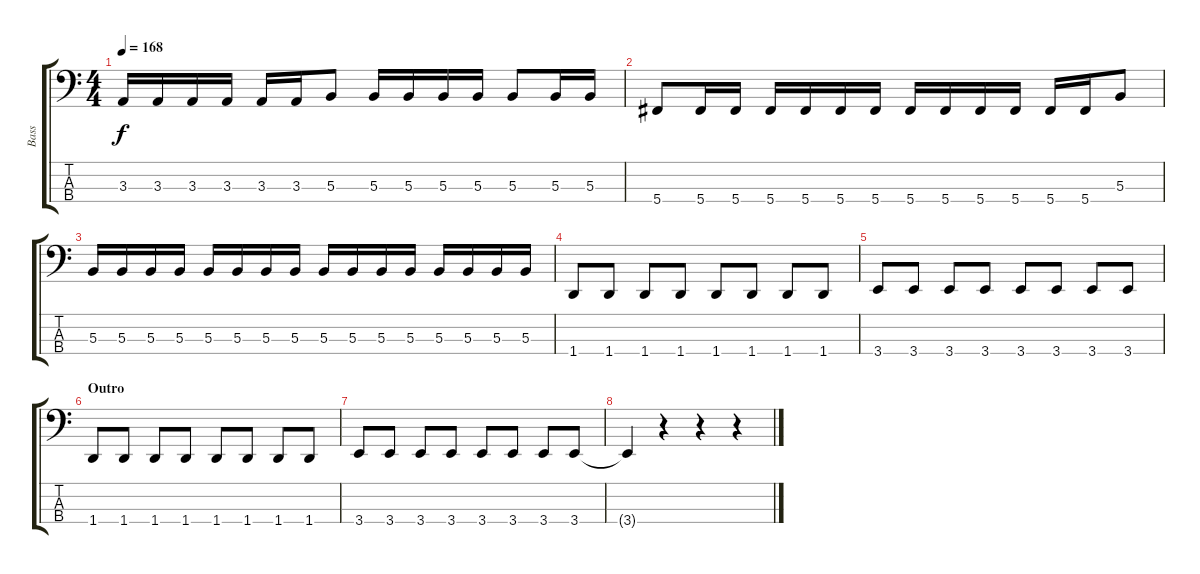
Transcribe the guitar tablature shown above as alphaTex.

\track ("Bass" "Bass") {instrument electricbassfinger}
\staff {score tabs}
\tuning (E2 B1 Gb1 Db1) {hide}
\ts (4 4)
\tempo 168
\clef f4
\ks c
3.3.16{dy f} 3.3.16 3.3.16 3.3.16 3.3.16 3.3.16 5.3.8 5.3.16 5.3.16 5.3.16 5.3.16 5.3.8 5.3.16 5.3.16 |
5.4.8 5.4.16 5.4.16 5.4.16 5.4.16 5.4.16 5.4.16 5.4.16 5.4.16 5.4.16 5.4.16 5.4.16 5.4.16 5.3.8 |
5.3.16 5.3.16 5.3.16 5.3.16 5.3.16 5.3.16 5.3.16 5.3.16 5.3.16 5.3.16 5.3.16 5.3.16 5.3.16 5.3.16 5.3.16 5.3.16 |
1.4.8 1.4.8 1.4.8 1.4.8 1.4.8 1.4.8 1.4.8 1.4.8 |
3.4.8 3.4.8 3.4.8 3.4.8 3.4.8 3.4.8 3.4.8 3.4.8 |
\section ("" "Outro")
1.4.8 1.4.8 1.4.8 1.4.8 1.4.8 1.4.8 1.4.8 1.4.8 |
3.4.8 3.4.8 3.4.8 3.4.8 3.4.8 3.4.8 3.4.8 3.4.8 |
3.4{t}.4 r.4 r.4 r.4
